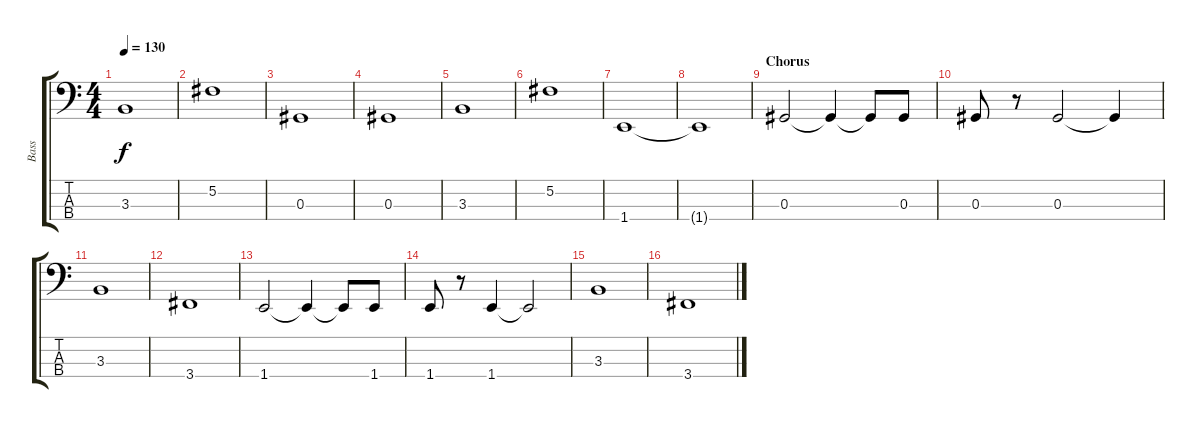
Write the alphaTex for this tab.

\track ("Bass" "Bass") {instrument electricbassfinger}
\staff {score tabs}
\tuning (Gb2 Db2 Ab1 Eb1) {hide}
\ts (4 4)
\tempo 130
\clef f4
\ks c
3.3.1{dy f} |
5.2.1 |
0.3.1 |
0.3.1 |
3.3.1 |
5.2.1 |
1.4.1 |
1.4{t}.1 |
\section ("" "Chorus")
0.3.2 0.3{t}.4 0.3{t}.8 0.3.8 |
0.3.8 r.8 0.3.2 0.3{t}.4 |
3.3.1 |
3.4.1 |
1.4.2 1.4{t}.4 1.4{t}.8 1.4.8 |
1.4.8 r.8 1.4.4 1.4{t}.2 |
3.3.1 |
3.4.1
